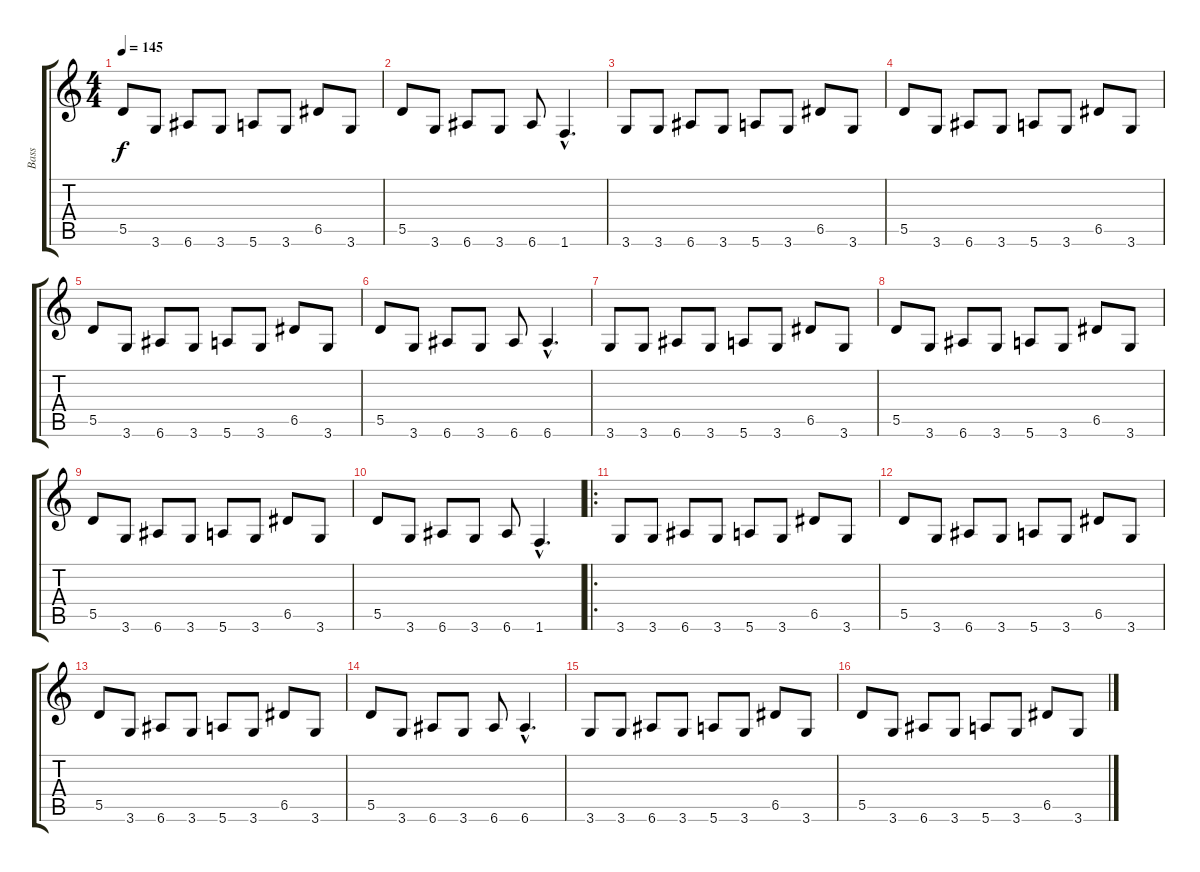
\track ("Bass" "Bass") {instrument electricbassfinger}
\staff {score tabs}
\tuning (E4 B3 G3 D3 A2 E2) {hide}
\ts (4 4)
\tempo 145
\clef g2
\ks c
5.5.8{dy f} 3.6.8 6.6.8 3.6.8 5.6.8 3.6.8 6.5.8 3.6.8 |
5.5.8 3.6.8 6.6.8 3.6.8 6.6.8 1.6{hac}.4{d} |
3.6.8 3.6.8 6.6.8 3.6.8 5.6.8 3.6.8 6.5.8 3.6.8 |
5.5.8 3.6.8 6.6.8 3.6.8 5.6.8 3.6.8 6.5.8 3.6.8 |
5.5.8 3.6.8 6.6.8 3.6.8 5.6.8 3.6.8 6.5.8 3.6.8 |
5.5.8 3.6.8 6.6.8 3.6.8 6.6.8 6.6{hac}.4{d} |
3.6.8 3.6.8 6.6.8 3.6.8 5.6.8 3.6.8 6.5.8 3.6.8 |
5.5.8 3.6.8 6.6.8 3.6.8 5.6.8 3.6.8 6.5.8 3.6.8 |
5.5.8 3.6.8 6.6.8 3.6.8 5.6.8 3.6.8 6.5.8 3.6.8 |
5.5.8 3.6.8 6.6.8 3.6.8 6.6.8 1.6{hac}.4{d} |
\ro
3.6.8 3.6.8 6.6.8 3.6.8 5.6.8 3.6.8 6.5.8 3.6.8 |
5.5.8 3.6.8 6.6.8 3.6.8 5.6.8 3.6.8 6.5.8 3.6.8 |
5.5.8 3.6.8 6.6.8 3.6.8 5.6.8 3.6.8 6.5.8 3.6.8 |
5.5.8 3.6.8 6.6.8 3.6.8 6.6.8 6.6{hac}.4{d} |
3.6.8 3.6.8 6.6.8 3.6.8 5.6.8 3.6.8 6.5.8 3.6.8 |
5.5.8 3.6.8 6.6.8 3.6.8 5.6.8 3.6.8 6.5.8 3.6.8
